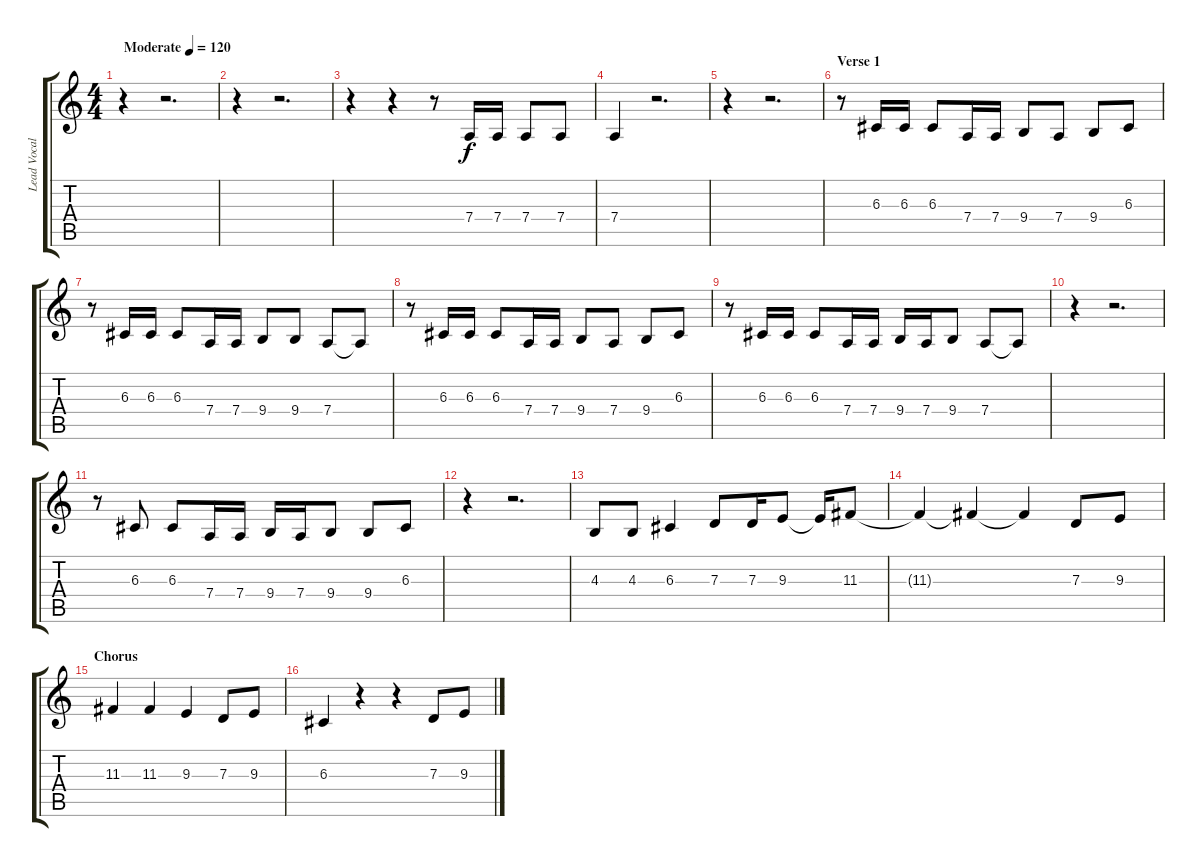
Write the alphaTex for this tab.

\track ("Lead Vocal" "Lead Vocal") {instrument tenorsax}
\staff {score tabs}
\tuning (E4 B3 G3 D3 A2 E2) {hide}
\ts (4 4)
\tempo (120 "Moderate")
\clef g2
\ks c
r.4{dy f instrument tenorsax} r.2{d} |
r.4 r.2{d} |
r.4 r.4 r.8 7.4.16 7.4.16 7.4.8 7.4.8 |
7.4.4 r.2{d} |
r.4 r.2{d} |
\section ("" "Verse 1")
r.8 6.3.16 6.3.16 6.3.8 7.4.16 7.4.16 9.4.8 7.4.8 9.4.8 6.3.8 |
r.8 6.3.16 6.3.16 6.3.8 7.4.16 7.4.16 9.4.8 9.4.8 7.4.8 7.4{t}.8 |
r.8 6.3.16 6.3.16 6.3.8 7.4.16 7.4.16 9.4.8 7.4.8 9.4.8 6.3.8 |
r.8 6.3.16 6.3.16 6.3.8 7.4.16 7.4.16 9.4.16 7.4.16 9.4.8 7.4.8 7.4{t}.8 |
r.4 r.2{d} |
r.8 6.3.8 6.3.8 7.4.16 7.4.16 9.4.16 7.4.16 9.4.8 9.4.8 6.3.8 |
r.4 r.2{d} |
4.3.8 4.3.8 6.3.4 7.3.8 7.3.16 9.3.8 9.3{t}.16 11.3.8 |
11.3{t}.4 11.3{t}.4 11.3{t}.4 7.3.8 9.3.8 |
\section ("" "Chorus")
11.3.4 11.3.4 9.3.4 7.3.8 9.3.8 |
6.3.4 r.4 r.4 7.3.8 9.3.8
